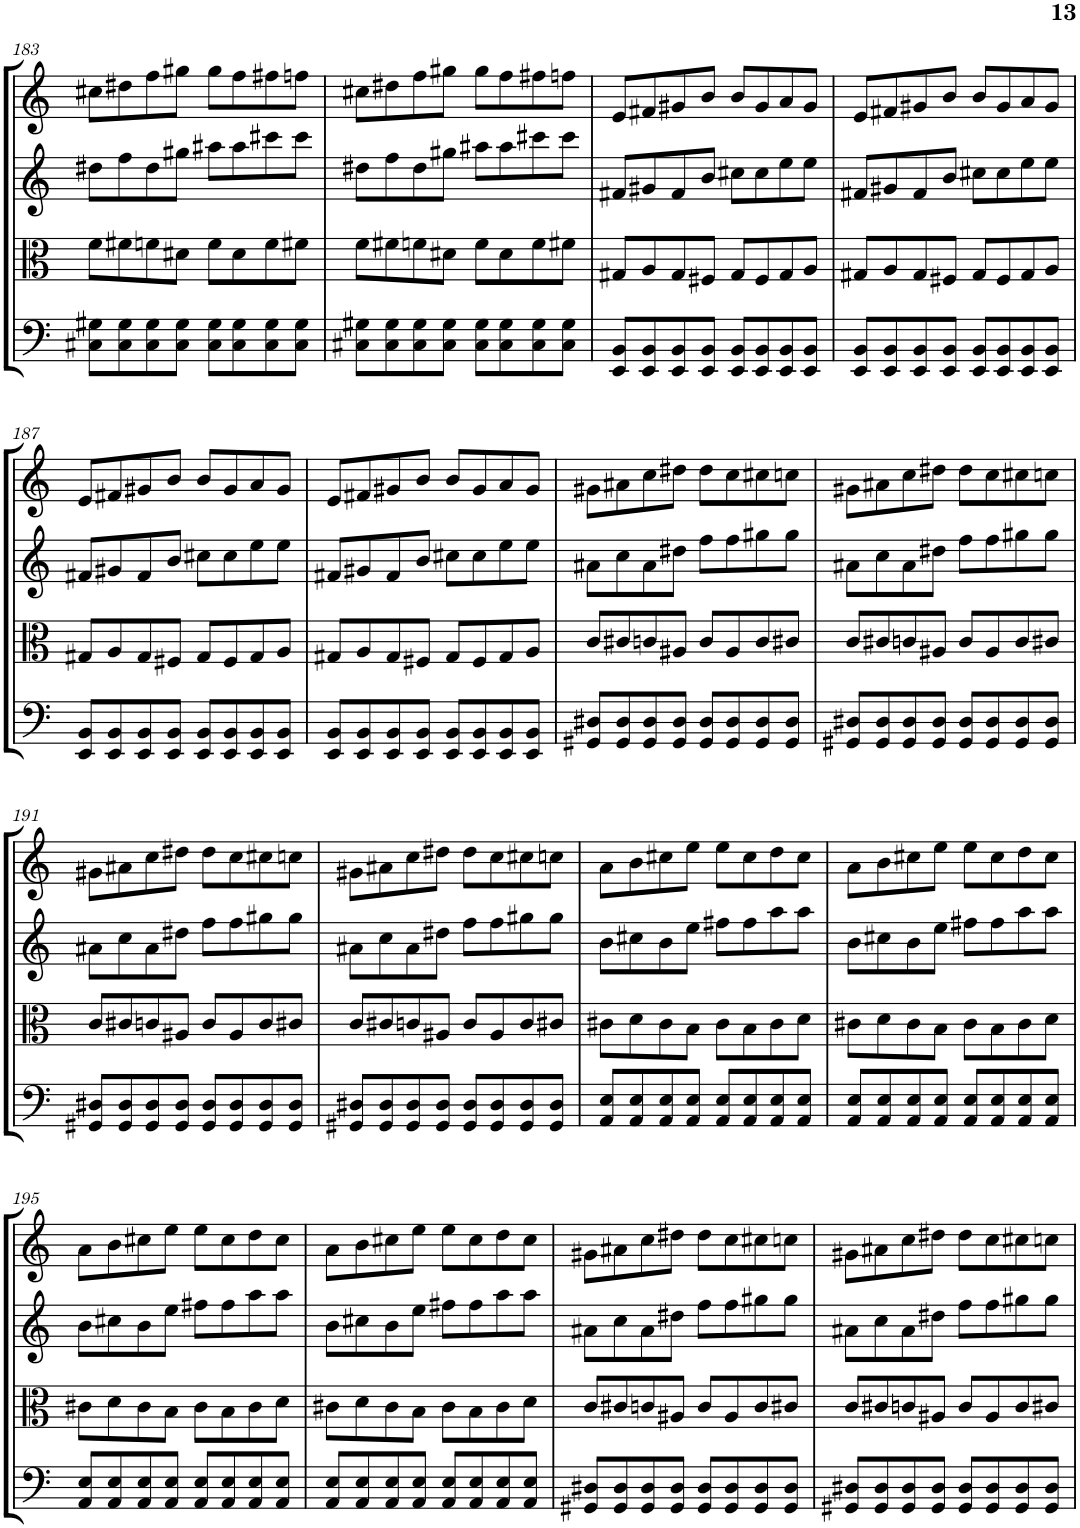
**kern	**kern	**kern	**kern
*part4	*part3	*part2	*part1
*staff4	*staff3	*staff2	*staff1
*I"Violoncello	*I"Viola	*I"Violin II	*I"Violin I
*I'Vc	*I'Vla	*I'Vln	*I'Vln
!!LO:PB:g=z
*clefF4	*clefC3	*clefG2	*clefG2
*k[]	*k[]	*k[]	*k[]
*M4/4	*M4/4	*M4/4	*M4/4
=183	=183	=183	=183
8C#X\ 8G#X\L	8f\L	8dd#X\L	8cc#X\L
8C#\ 8G#\	8f#X\	8ff\	8dd#X\
8C#\ 8G#\	8fn\	8dd#\	8ff\
8C#\ 8G#\J	8d#X\J	8gg#X\J	8gg#X\J
8C#\ 8G#\L	8f\L	8aa#X\L	8gg#\L
8C#\ 8G#\	8d#\	8aa#\	8ff\
8C#\ 8G#\	8f\	8ccc#X\	8ff#X\
8C#\ 8G#\J	8f#X\J	8ccc#\J	8ffn\J
=184	=184	=184	=184
8C#X\ 8G#X\L	8f\L	8dd#X\L	8cc#X\L
8C#\ 8G#\	8f#X\	8ff\	8dd#X\
8C#\ 8G#\	8fn\	8dd#\	8ff\
8C#\ 8G#\J	8d#X\J	8gg#X\J	8gg#X\J
8C#\ 8G#\L	8f\L	8aa#X\L	8gg#\L
8C#\ 8G#\	8d#\	8aa#\	8ff\
8C#\ 8G#\	8f\	8ccc#X\	8ff#X\
8C#\ 8G#\J	8f#X\J	8ccc#\J	8ffn\J
=185	=185	=185	=185
8EE/ 8BB/L	8G#X/L	8f#X/L	8e/L
8EE/ 8BB/	8A/	8g#X/	8f#X/
8EE/ 8BB/	8G#/	8f#/	8g#X/
8EE/ 8BB/J	8F#X/J	8b/J	8b/J
8EE/ 8BB/L	8G#/L	8cc#X\L	8b/L
8EE/ 8BB/	8F#/	8cc#\	8g#/
8EE/ 8BB/	8G#/	8ee\	8a/
8EE/ 8BB/J	8A/J	8ee\J	8g#/J
=186	=186	=186	=186
8EE/ 8BB/L	8G#X/L	8f#X/L	8e/L
8EE/ 8BB/	8A/	8g#X/	8f#X/
8EE/ 8BB/	8G#/	8f#/	8g#X/
8EE/ 8BB/J	8F#X/J	8b/J	8b/J
8EE/ 8BB/L	8G#/L	8cc#X\L	8b/L
8EE/ 8BB/	8F#/	8cc#\	8g#/
8EE/ 8BB/	8G#/	8ee\	8a/
8EE/ 8BB/J	8A/J	8ee\J	8g#/J
!!LO:LB:g=z
=187	=187	=187	=187
8EE/ 8BB/L	8G#X/L	8f#X/L	8e/L
8EE/ 8BB/	8A/	8g#X/	8f#X/
8EE/ 8BB/	8G#/	8f#/	8g#X/
8EE/ 8BB/J	8F#X/J	8b/J	8b/J
8EE/ 8BB/L	8G#/L	8cc#X\L	8b/L
8EE/ 8BB/	8F#/	8cc#\	8g#/
8EE/ 8BB/	8G#/	8ee\	8a/
8EE/ 8BB/J	8A/J	8ee\J	8g#/J
=188	=188	=188	=188
8EE/ 8BB/L	8G#X/L	8f#X/L	8e/L
8EE/ 8BB/	8A/	8g#X/	8f#X/
8EE/ 8BB/	8G#/	8f#/	8g#X/
8EE/ 8BB/J	8F#X/J	8b/J	8b/J
8EE/ 8BB/L	8G#/L	8cc#X\L	8b/L
8EE/ 8BB/	8F#/	8cc#\	8g#/
8EE/ 8BB/	8G#/	8ee\	8a/
8EE/ 8BB/J	8A/J	8ee\J	8g#/J
=189	=189	=189	=189
8GG#X/ 8D#X/L	8c/L	8a#X\L	8g#X\L
8GG#/ 8D#/	8c#X/	8cc\	8a#X\
8GG#/ 8D#/	8cn/	8a#\	8cc\
8GG#/ 8D#/J	8A#X/J	8dd#X\J	8dd#X\J
8GG#/ 8D#/L	8c/L	8ff\L	8dd#\L
8GG#/ 8D#/	8A#/	8ff\	8cc\
8GG#/ 8D#/	8c/	8gg#X\	8cc#X\
8GG#/ 8D#/J	8c#X/J	8gg#\J	8ccn\J
=190	=190	=190	=190
8GG#X/ 8D#X/L	8c/L	8a#X\L	8g#X\L
8GG#/ 8D#/	8c#X/	8cc\	8a#X\
8GG#/ 8D#/	8cn/	8a#\	8cc\
8GG#/ 8D#/J	8A#X/J	8dd#X\J	8dd#X\J
8GG#/ 8D#/L	8c/L	8ff\L	8dd#\L
8GG#/ 8D#/	8A#/	8ff\	8cc\
8GG#/ 8D#/	8c/	8gg#X\	8cc#X\
8GG#/ 8D#/J	8c#X/J	8gg#\J	8ccn\J
!!LO:LB:g=z
=191	=191	=191	=191
8GG#X/ 8D#X/L	8c/L	8a#X\L	8g#X\L
8GG#/ 8D#/	8c#X/	8cc\	8a#X\
8GG#/ 8D#/	8cn/	8a#\	8cc\
8GG#/ 8D#/J	8A#X/J	8dd#X\J	8dd#X\J
8GG#/ 8D#/L	8c/L	8ff\L	8dd#\L
8GG#/ 8D#/	8A#/	8ff\	8cc\
8GG#/ 8D#/	8c/	8gg#X\	8cc#X\
8GG#/ 8D#/J	8c#X/J	8gg#\J	8ccn\J
=192	=192	=192	=192
8GG#X/ 8D#X/L	8c/L	8a#X\L	8g#X\L
8GG#/ 8D#/	8c#X/	8cc\	8a#X\
8GG#/ 8D#/	8cn/	8a#\	8cc\
8GG#/ 8D#/J	8A#X/J	8dd#X\J	8dd#X\J
8GG#/ 8D#/L	8c/L	8ff\L	8dd#\L
8GG#/ 8D#/	8A#/	8ff\	8cc\
8GG#/ 8D#/	8c/	8gg#X\	8cc#X\
8GG#/ 8D#/J	8c#X/J	8gg#\J	8ccn\J
=193	=193	=193	=193
8AA/ 8E/L	8c#X\L	8b\L	8a\L
8AA/ 8E/	8d\	8cc#X\	8b\
8AA/ 8E/	8c#\	8b\	8cc#X\
8AA/ 8E/J	8B\J	8ee\J	8ee\J
8AA/ 8E/L	8c#\L	8ff#X\L	8ee\L
8AA/ 8E/	8B\	8ff#\	8cc#\
8AA/ 8E/	8c#\	8aa\	8dd\
8AA/ 8E/J	8d\J	8aa\J	8cc#\J
=194	=194	=194	=194
8AA/ 8E/L	8c#X\L	8b\L	8a\L
8AA/ 8E/	8d\	8cc#X\	8b\
8AA/ 8E/	8c#\	8b\	8cc#X\
8AA/ 8E/J	8B\J	8ee\J	8ee\J
8AA/ 8E/L	8c#\L	8ff#X\L	8ee\L
8AA/ 8E/	8B\	8ff#\	8cc#\
8AA/ 8E/	8c#\	8aa\	8dd\
8AA/ 8E/J	8d\J	8aa\J	8cc#\J
!!LO:LB:g=z
=195	=195	=195	=195
8AA/ 8E/L	8c#X\L	8b\L	8a\L
8AA/ 8E/	8d\	8cc#X\	8b\
8AA/ 8E/	8c#\	8b\	8cc#X\
8AA/ 8E/J	8B\J	8ee\J	8ee\J
8AA/ 8E/L	8c#\L	8ff#X\L	8ee\L
8AA/ 8E/	8B\	8ff#\	8cc#\
8AA/ 8E/	8c#\	8aa\	8dd\
8AA/ 8E/J	8d\J	8aa\J	8cc#\J
=196	=196	=196	=196
8AA/ 8E/L	8c#X\L	8b\L	8a\L
8AA/ 8E/	8d\	8cc#X\	8b\
8AA/ 8E/	8c#\	8b\	8cc#X\
8AA/ 8E/J	8B\J	8ee\J	8ee\J
8AA/ 8E/L	8c#\L	8ff#X\L	8ee\L
8AA/ 8E/	8B\	8ff#\	8cc#\
8AA/ 8E/	8c#\	8aa\	8dd\
8AA/ 8E/J	8d\J	8aa\J	8cc#\J
=197	=197	=197	=197
8GG#X/ 8D#X/L	8c/L	8a#X\L	8g#X\L
8GG#/ 8D#/	8c#X/	8cc\	8a#X\
8GG#/ 8D#/	8cn/	8a#\	8cc\
8GG#/ 8D#/J	8A#X/J	8dd#X\J	8dd#X\J
8GG#/ 8D#/L	8c/L	8ff\L	8dd#\L
8GG#/ 8D#/	8A#/	8ff\	8cc\
8GG#/ 8D#/	8c/	8gg#X\	8cc#X\
8GG#/ 8D#/J	8c#X/J	8gg#\J	8ccn\J
=198	=198	=198	=198
8GG#X/ 8D#X/L	8c/L	8a#X\L	8g#X\L
8GG#/ 8D#/	8c#X/	8cc\	8a#X\
8GG#/ 8D#/	8cn/	8a#\	8cc\
8GG#/ 8D#/J	8A#X/J	8dd#X\J	8dd#X\J
8GG#/ 8D#/L	8c/L	8ff\L	8dd#\L
8GG#/ 8D#/	8A#/	8ff\	8cc\
8GG#/ 8D#/	8c/	8gg#X\	8cc#X\
8GG#/ 8D#/J	8c#X/J	8gg#\J	8ccn\J
=	=	=	=
*-	*-	*-	*-
